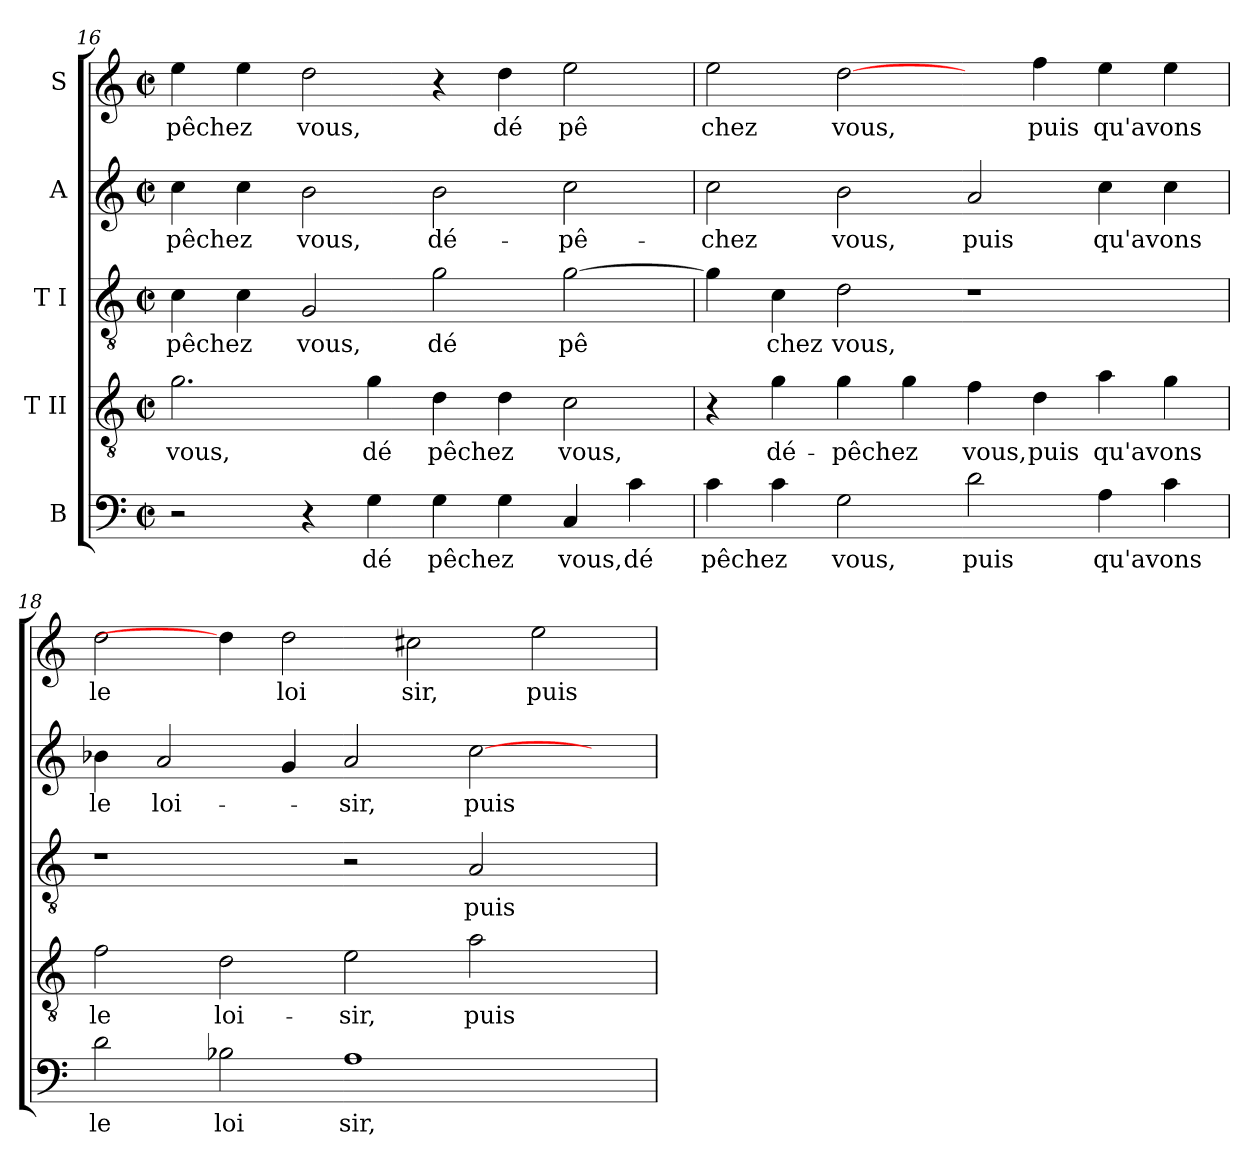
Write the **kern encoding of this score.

**kern	**text	**kern	**text	**kern	**text	**kern	**text	**kern	**text
*part5	*part5	*part4	*part4	*part3	*part3	*part2	*part2	*part1	*part1
*staff5	*staff5	*staff4	*staff4	*staff3	*staff3	*staff2	*staff2	*staff1	*staff1
*I"B	*	*I"T II	*	*I"T I	*	*I"A	*	*I"S	*
!!LO:PB:g=z
*clefF4	*	*clefGv2	*	*clefGv2	*	*clefG2	*	*clefG2	*
*M2/2	*	*M2/2	*	*M2/2	*	*M2/2	*	*M2/2	*
*met(c|)	*	*met(c|)	*	*met(c|)	*	*met(c|)	*	*met(c|)	*
=16	=16	=16	=16	=16	=16	=16	=16	=16	=16
!	!	!	!LO:LY:b:cj	!	!LO:LY:b	!	!LO:LY:b	!	!LO:LY:b
2r	.	2.g\	vous,	4c\	-pêchez	4cc\	-pêchez	4ee\	pêchez
.	.	.	.	4c\	.	4cc\	.	4ee\	.
!	!	!	!	!	!LO:LY:b:cj	!	!LO:LY:b:cj	!	!LO:LY:b:cj
4r	.	.	.	2G/	vous,	2b\	vous,	2dd\	vous,
!	!LO:LY:b:cj	!	!LO:LY:b:cj	!	!	!	!	!	!
4G\	dé	4g\	dé	.	.	.	.	.	.
!	!LO:LY:b	!	!LO:LY:b	!	!LO:LY:b:cj	!	!LO:LY:b:cj	!	!
4G\	pêchez	4d\	pêchez	2g\	dé	2b\	dé-	4r	.
!	!	!	!	!	!	!	!	!	!LO:LY:b:cj
4G\	.	4d\	.	.	.	.	.	4dd\	dé
!	!LO:LY:b:cj	!	!LO:LY:b:cj	!	!LO:LY:b:cj	!	!LO:LY:b:cj	!	!LO:LY:b:cj
4C/	vous,	2c\	vous,	[>2g\	pê	2cc\	-pê-	2ee\	pê
!	!LO:LY:b:cj	!	!	!	!	!	!	!	!
4c\	dé	.	.	.	.	.	.	.	.
=17	=17	=17	=17	=17	=17	=17	=17	=17	=17
!	!LO:LY:b	!	!	!	!	!	!LO:LY:b:cj	!	!LO:LY:b:cj
4c\	pêchez	4r	.	4g\]	.	2cc\	-chez	2ee\	chez
!	!	!	!LO:LY:b:cj	!	!LO:LY:b:cj	!	!	!	!
4c\	.	4g\	dé-	4c\	chez	.	.	.	.
!	!LO:LY:b:cj	!	!LO:LY:b	!	!LO:LY:b:cj	!	!LO:LY:b:cj	!	!LO:LY:b:cj
2G\	vous,	4g\	-pêchez	2d\	vous,	2b\	vous,	[2dd\	vous,
.	.	4g\	.	.	.	.	.	.	.
!	!LO:LY:b:cj	!	!LO:LY:b:cj	!	!	!	!LO:LY:b:cj	!	!
2d\	puis	4f\	vous,	1r	.	2a/	puis	4ryy	.
!	!	!	!LO:LY:b:cj	!	!	!	!	!	!LO:LY:b:cj
.	.	4d\	puis	.	.	.	.	4ff\	puis
!	!LO:LY:b	!	!LO:LY:b	!	!	!	!LO:LY:b	!	!LO:LY:b
4A\	qu'avons	4a\	qu'avons	.	.	4cc\	qu'avons	4ee\	qu'avons
4c\	.	4g\	.	.	.	4cc\	.	4ee\	.
=18	=18	=18	=18	=18	=18	=18	=18	=18	=18
!	!LO:LY:b:cj	!	!LO:LY:b:cj	!	!	!	!LO:LY:b:cj	!	!LO:LY:b:cj
2d\	le	2f\	le	1r	.	4b-X\	le	2dd\	le
!	!	!	!	!	!	!	!LO:LY:b:cj	!	!
.	.	.	.	.	.	2a/	loi-	.	.
!	!LO:LY:b:cj	!	!LO:LY:b:cj	!	!	!	!	!	!
2B-X\	loi	2d\	loi-	.	.	.	.	4dd\]	.
!	!	!	!	!	!	!	!	!	!LO:LY:b:cj
.	.	.	.	.	.	4g/	.	2dd\	loi
!	!LO:LY:b:cj	!	!LO:LY:b:cj	!	!	!	!LO:LY:b:cj	!	!
1A	sir,	2e\	-sir,	2r	.	2a/	-sir,	.	.
!	!	!	!	!	!	!	!	!	!LO:LY:b:cj
.	.	.	.	.	.	.	.	2cc#X\	sir,
!	!	!	!LO:LY:b:cj	!	!LO:LY:b:cj	!	!LO:LY:b	!	!
.	.	2a\	puis	2A/	puis	[>2cc\	puis	.	.
!	!	!	!	!	!	!	!	!	!LO:LY:b:cj
.	.	.	.	.	.	.	.	2ee\	puis
4ryy	.	4ryy	.	4ryy	.	4ryy	.	.	.
=	=	=	=	=	=	=	=	=	=
*-	*-	*-	*-	*-	*-	*-	*-	*-	*-
